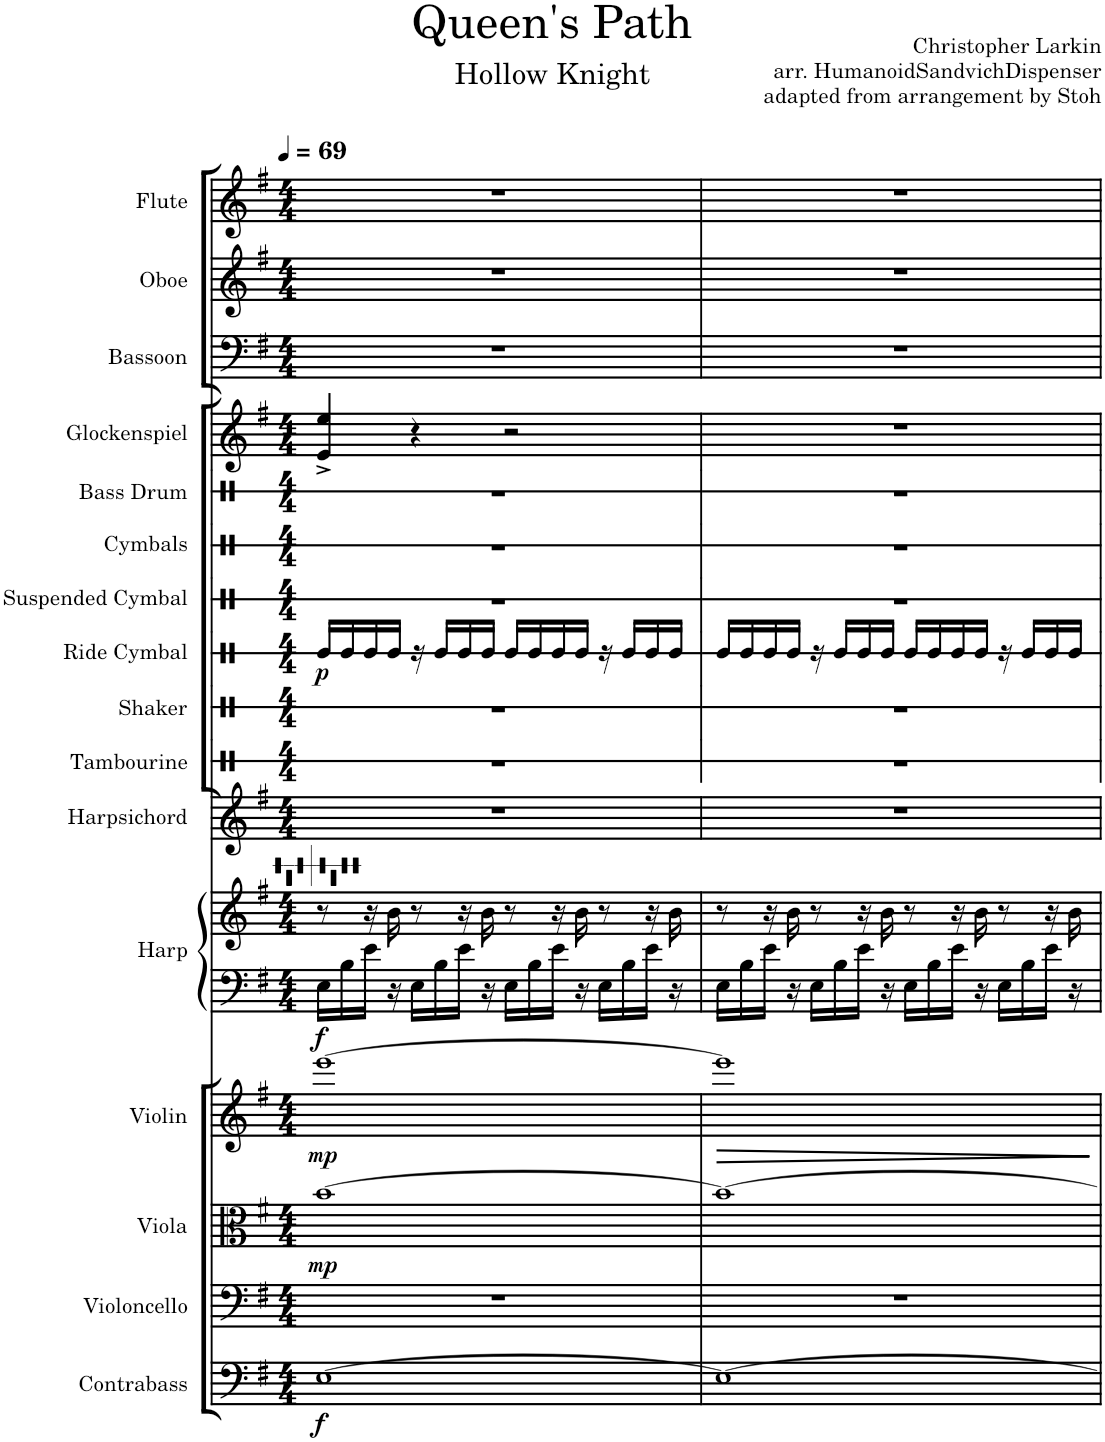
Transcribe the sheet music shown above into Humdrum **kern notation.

**kern	**dynam	**kern	**kern	**dynam	**kern	**dynam	**kern	**kern	**dynam	**kern	**kern	**kern	**kern	**dynam	**kern	**kern	**kern	**kern	**kern	**kern	**kern
*part16	*part16	*part15	*part14	*part14	*part13	*part13	*part12	*part12	*part12	*part11	*part10	*part9	*part8	*part8	*part7	*part6	*part5	*part4	*part3	*part2	*part1
*staff17	*staff17	*staff16	*staff15	*staff15	*staff14	*staff14	*staff13	*staff12	*staff12/13	*staff11	*staff10	*staff9	*staff8	*staff8	*staff7	*staff6	*staff5	*staff4	*staff3	*staff2	*staff1
*I"Contrabass	*	*I"Violoncello	*I"Viola	*	*I"Violin	*	*I"Harp	*	*	*I"Harpsichord	*I"Tambourine	*I"Shaker	*I"Ride Cymbal	*	*I"Suspended Cymbal	*I"Cymbals	*I"Bass Drum	*I"Glockenspiel	*I"Bassoon	*I"Oboe	*I"Flute
*I'Cb.	*	*I'Vc.	*I'Vla.	*	*I'Vln.	*	*I'Hrp.	*	*	*I'Hch.	*I'Tamb.	*I'Sh.	*I'R. Cym.	*	*I'Sus. Cym.	*I'Cym.	*I'BD	*I'Glock.	*I'Bsn.	*I'Ob.	*I'Fl.
*	*	*	*	*	*	*	*	*	*	*	*stria1	*stria1	*stria1	*	*stria1	*stria1	*stria1	*	*	*	*
*clefF4	*	*clefF4	*clefC3	*	*clefG2	*	*clefF4	*clefG2	*	*clefG2	*clefX	*clefX	*clefX	*	*clefX	*clefX	*clefX	*clefG2	*clefF4	*clefG2	*clefG2
*Trd7c12	*	*	*	*	*	*	*	*	*	*	*	*	*	*	*	*	*	*Trd-14c-24	*	*	*
*k[f#]	*	*k[f#]	*k[f#]	*	*k[f#]	*	*k[f#]	*k[f#]	*	*k[f#]	*k[]	*k[]	*k[]	*	*k[]	*k[]	*k[]	*k[f#]	*k[f#]	*k[f#]	*k[f#]
*M4/4	*	*M4/4	*M4/4	*	*M4/4	*	*M4/4	*M4/4	*	*M4/4	*M4/4	*M4/4	*M4/4	*	*M4/4	*M4/4	*M4/4	*M4/4	*M4/4	*M4/4	*M4/4
*MM69	*	*MM69	*MM69	*	*MM69	*	*MM69	*MM69	*	*MM69	*MM69	*MM69	*MM69	*	*MM69	*MM69	*MM69	*MM69	*MM69	*MM69	*MM69
=1	=1	=1	=1	=1	=1	=1	=1	=1	=1	=1	=1	=1	=1	=1	=1	=1	=1	=1	=1	=1	=1
!	!LO:DY:b	!	!	!LO:DY:b	!	!LO:DY:b	!	!	!LO:DY:b=2	!	!	!	!	!LO:DY:b	!	!	!	!	!	!	!
[1E	f	1r	[1b	mp	[1eee	mp	16E\LL	8r	f	1r	1r	1r	16Re/LL	p	1r	1r	1r	4e/^ 4ee/^	1r	1r	1r
.	.	.	.	.	.	.	16B\	.	.	.	.	.	16Re/	.	.	.	.	.	.	.	.
.	.	.	.	.	.	.	16e\JJ	16r	.	.	.	.	16Re/	.	.	.	.	.	.	.	.
.	.	.	.	.	.	.	16r	16b\	.	.	.	.	16Re/JJ	.	.	.	.	.	.	.	.
.	.	.	.	.	.	.	16E\LL	8r	.	.	.	.	16r	.	.	.	.	4r	.	.	.
.	.	.	.	.	.	.	16B\	.	.	.	.	.	16Re/LL	.	.	.	.	.	.	.	.
.	.	.	.	.	.	.	16e\JJ	16r	.	.	.	.	16Re/	.	.	.	.	.	.	.	.
.	.	.	.	.	.	.	16r	16b\	.	.	.	.	16Re/JJ	.	.	.	.	.	.	.	.
.	.	.	.	.	.	.	16E\LL	8r	.	.	.	.	16Re/LL	.	.	.	.	2r	.	.	.
.	.	.	.	.	.	.	16B\	.	.	.	.	.	16Re/	.	.	.	.	.	.	.	.
.	.	.	.	.	.	.	16e\JJ	16r	.	.	.	.	16Re/	.	.	.	.	.	.	.	.
.	.	.	.	.	.	.	16r	16b\	.	.	.	.	16Re/JJ	.	.	.	.	.	.	.	.
.	.	.	.	.	.	.	16E\LL	8r	.	.	.	.	16r	.	.	.	.	.	.	.	.
.	.	.	.	.	.	.	16B\	.	.	.	.	.	16Re/LL	.	.	.	.	.	.	.	.
.	.	.	.	.	.	.	16e\JJ	16r	.	.	.	.	16Re/	.	.	.	.	.	.	.	.
.	.	.	.	.	.	.	16r	16b\	.	.	.	.	16Re/JJ	.	.	.	.	.	.	.	.
=2	=2	=2	=2	=2	=2	=2	=2	=2	=2	=2	=2	=2	=2	=2	=2	=2	=2	=2	=2	=2	=2
!	!	!	!	!	!	!LO:HP:b	!	!	!	!	!	!	!	!	!	!	!	!	!	!	!
1E_	.	1r	1b_	.	1eee]	>	16E\LL	8r	.	1r	1r	1r	16Re/LL	.	1r	1r	1r	1r	1r	1r	1r
.	.	.	.	.	.	.	16B\	.	.	.	.	.	16Re/	.	.	.	.	.	.	.	.
.	.	.	.	.	.	.	16e\JJ	16r	.	.	.	.	16Re/	.	.	.	.	.	.	.	.
.	.	.	.	.	.	.	16r	16b\	.	.	.	.	16Re/JJ	.	.	.	.	.	.	.	.
.	.	.	.	.	.	.	16E\LL	8r	.	.	.	.	16r	.	.	.	.	.	.	.	.
.	.	.	.	.	.	.	16B\	.	.	.	.	.	16Re/LL	.	.	.	.	.	.	.	.
.	.	.	.	.	.	.	16e\JJ	16r	.	.	.	.	16Re/	.	.	.	.	.	.	.	.
.	.	.	.	.	.	.	16r	16b\	.	.	.	.	16Re/JJ	.	.	.	.	.	.	.	.
.	.	.	.	.	.	.	16E\LL	8r	.	.	.	.	16Re/LL	.	.	.	.	.	.	.	.
.	.	.	.	.	.	.	16B\	.	.	.	.	.	16Re/	.	.	.	.	.	.	.	.
.	.	.	.	.	.	.	16e\JJ	16r	.	.	.	.	16Re/	.	.	.	.	.	.	.	.
.	.	.	.	.	.	.	16r	16b\	.	.	.	.	16Re/JJ	.	.	.	.	.	.	.	.
.	.	.	.	.	.	.	16E\LL	8r	.	.	.	.	16r	.	.	.	.	.	.	.	.
.	.	.	.	.	.	.	16B\	.	.	.	.	.	16Re/LL	.	.	.	.	.	.	.	.
.	.	.	.	.	.	.	16e\JJ	16r	.	.	.	.	16Re/	.	.	.	.	.	.	.	.
.	.	.	.	.	.	.	16r	16b\	.	.	.	.	16Re/JJ	.	.	.	.	.	.	.	.
.	.	.	.	.	.	]	.	.	.	.	.	.	.	.	.	.	.	.	.	.	.
=	=	=	=	=	=	=	=	=	=	=	=	=	=	=	=	=	=	=	=	=	=
*-	*-	*-	*-	*-	*-	*-	*-	*-	*-	*-	*-	*-	*-	*-	*-	*-	*-	*-	*-	*-	*-
